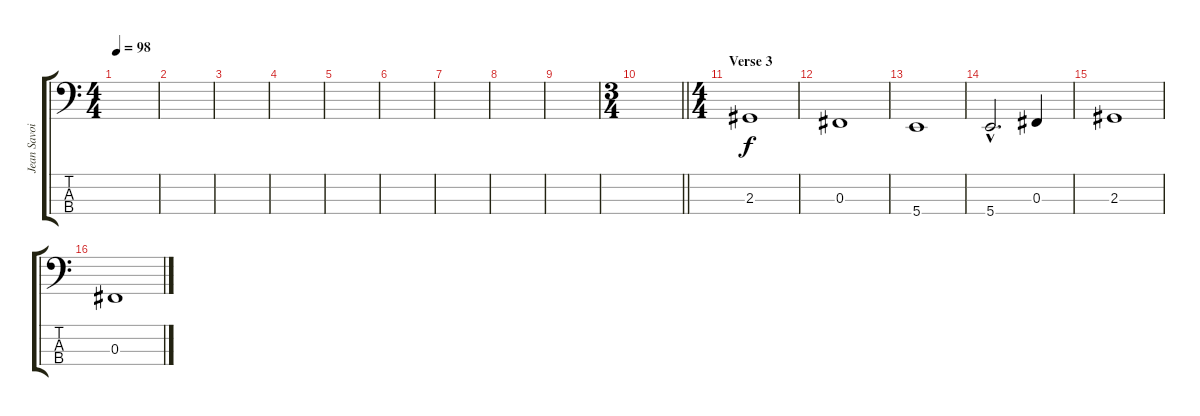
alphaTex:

\track ("Jean Savoie" "Jean Savoi") {instrument electricbasspick}
\staff {score tabs}
\tuning (Gb2 B1 Gb1 B0) {hide}
\ts (4 4)
\tempo 98
\clef f4
\ks c
|
|
|
|
|
|
|
|
|
\ts (3 4)
\barLineRight lightlight
|
\ts (4 4)
\section ("" "Verse 3")
2.3.1 |
0.3.1 |
5.4.1 |
5.4{hac}.2{d} 0.3.4 |
2.3.1 |
0.3.1
